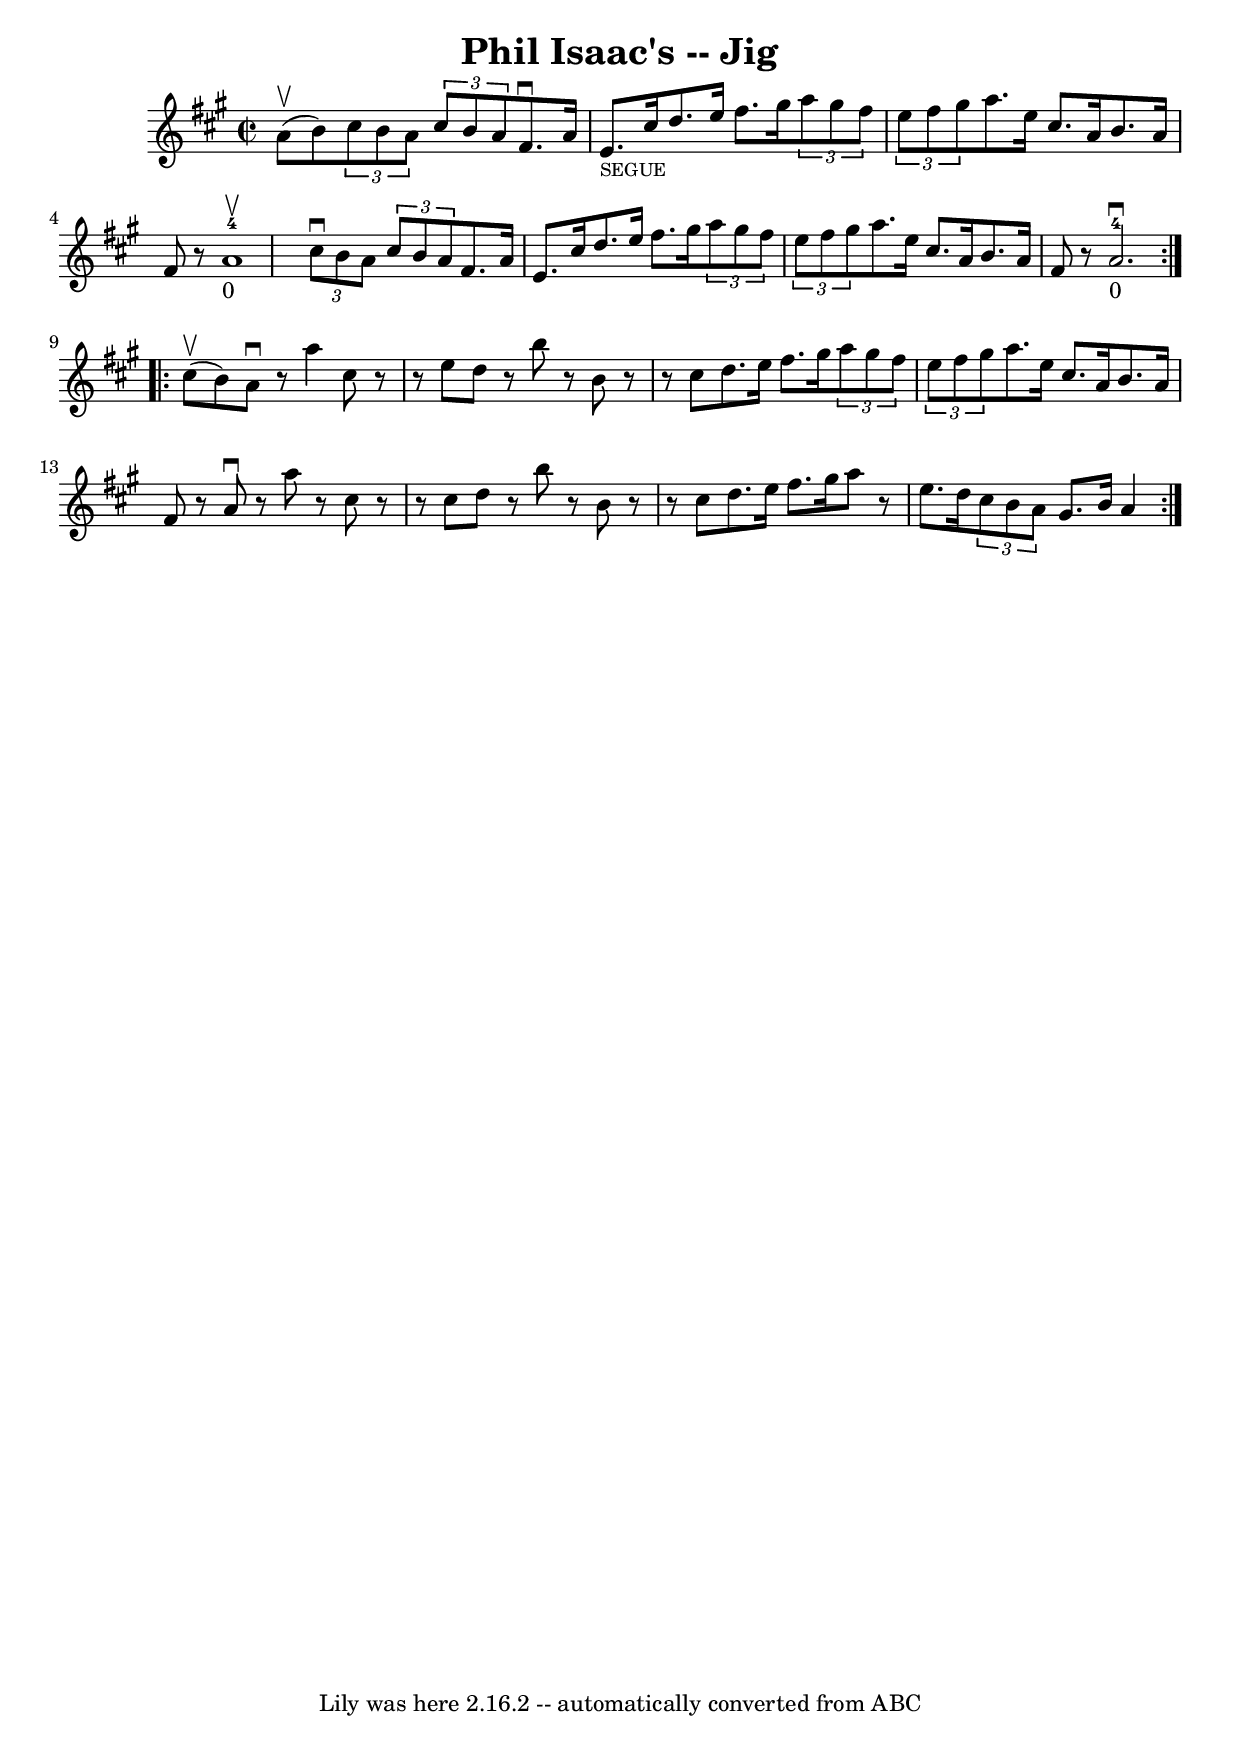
\version "2.16.2"
\include "Mammoth.ily"
\header {
  %% book = "Ryan's Mammoth Collection"
  crossRefNumber = "1"
  footnotes = "\\\\112 628"
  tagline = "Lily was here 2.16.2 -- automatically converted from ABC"
  title = "Phil Isaac's -- Jig"

}
voicedefault =  {



  \repeat volta 2 {

    \override Staff.TimeSignature #'style = #'C
    \time 2/2 
    \key a \major
    a'8^\upbow(b'8) |
    \times 2/3 {   
      cis''8 b'8 a'8  
    }   \times 2/3 { cis''8 b'8 a'8  
		   } fis'8.^\downbow a'16 e'8._\segue cis''16    |
    d''8. e''16    
    fis''8. gis''16    \times 2/3 { a''8 gis''8 fis''8  
				  }   \times 2/3 { 
				    e''8 fis''8 gis''8  
				  }   |
    a''8. e''16 cis''8.    
    a'16 b'8. a'16 fis'8    r8   |
    a'1_"0"-4^\upbow    |
    \times 2/3 { cis''8^\downbow b'8 a'8  
	       }   \times 2/3 {   
		 cis''8 b'8 a'8) 
	       } fis'8. a'16 e'8. cis''16    |
    
    d''8. e''16 fis''8. gis''16    \times 2/3 { a''8 gis''8 fis''8 
						
					      }   \times 2/3 { e''8 fis''8 gis''8  
							     }   |
    a''8. e''16   
    cis''8. a'16 b'8. a'16 fis'8    r8   |
    a'2. 
    _"0"-4^\downbow   
  }     
  \repeat volta 2 {
    cis''8^\upbow(b'8)  |
    a'8^\downbow   r8 a''4 cis''8    r8   r8 e''8    |
    
    d''8    r8 b''8    r8 b'8    r8   r8 cis''8    |
    d''8. e''16    
    fis''8. gis''16    \times 2/3 { a''8 gis''8 fis''8  
				  }   \times 2/3 { 
				    e''8 fis''8 gis''8  
				  }   |
    a''8. e''16 cis''8. a'16    
    b'8. a'16 fis'8    r8   |
    a'8^\downbow   r8 a''8    r8   
    cis''8    r8   r8 cis''8    |
    d''8    r8 b''8    r8 b'8    r8   r8 
    cis''8    |
    d''8. e''16 fis''8. gis''16 a''8    r8 e''8.   
    d''16    |
    \times 2/3 { cis''8 b'8 a'8  
	       } gis'8. b'16    
    a'4  
  }   

}

\score{
  <<

    \context Staff="default"
    {
      \voicedefault 
      
    }

  >>
  \layout {
    
  }
  \midi {
  }

}
